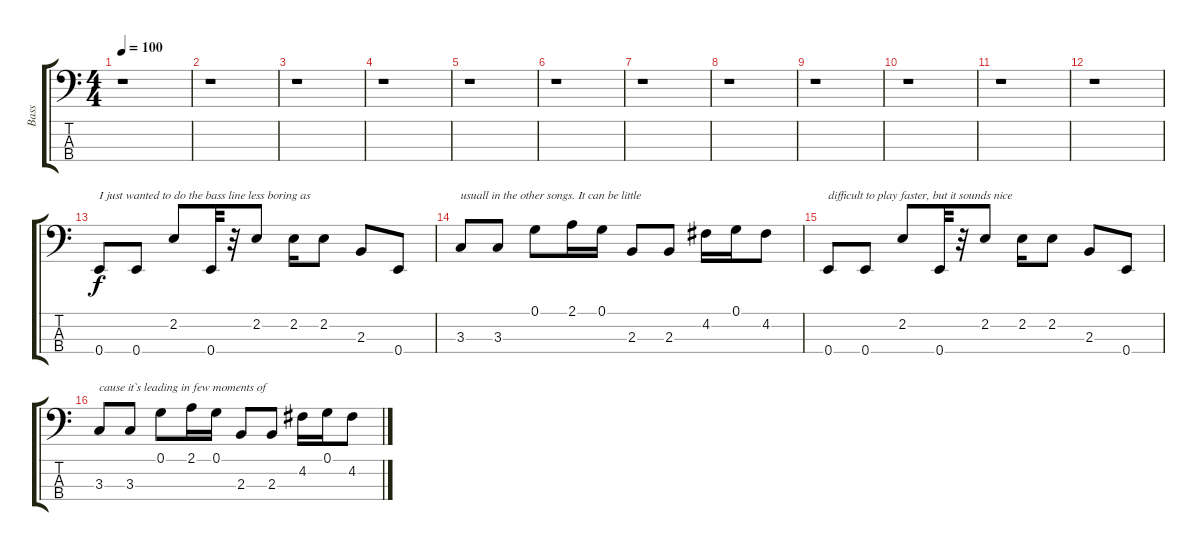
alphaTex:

\track ("Bass" "Bass") {instrument electricbassfinger}
\staff {score tabs}
\tuning (G2 D2 A1 E1) {hide}
\ts (4 4)
\tempo 100
\clef f4
\ks c
r.1{dy f instrument electricbassfinger} |
r.1 |
r.1 |
r.1 |
r.1 |
r.1 |
r.1 |
r.1 |
r.1 |
r.1 |
r.1 |
r.1 |
0.4.8{txt "I just wanted to do the bass line less boring as"} 0.4.8 2.2.8 0.4.32 r.32 2.2.8 2.2.16 2.2.8 2.3.8 0.4.8 |
3.3.8{txt "usuall in the other songs. It can be little"} 3.3.8 0.1.8 2.1.16 0.1.16 2.3.8 2.3.8 4.2.16 0.1.16 4.2.8 |
0.4.8{txt "difficult to play faster, but it sounds nice"} 0.4.8 2.2.8 0.4.32 r.32 2.2.8 2.2.16 2.2.8 2.3.8 0.4.8 |
3.3.8{txt "cause it`s leading in few moments of"} 3.3.8 0.1.8 2.1.16 0.1.16 2.3.8 2.3.8 4.2.16 0.1.16 4.2.8
